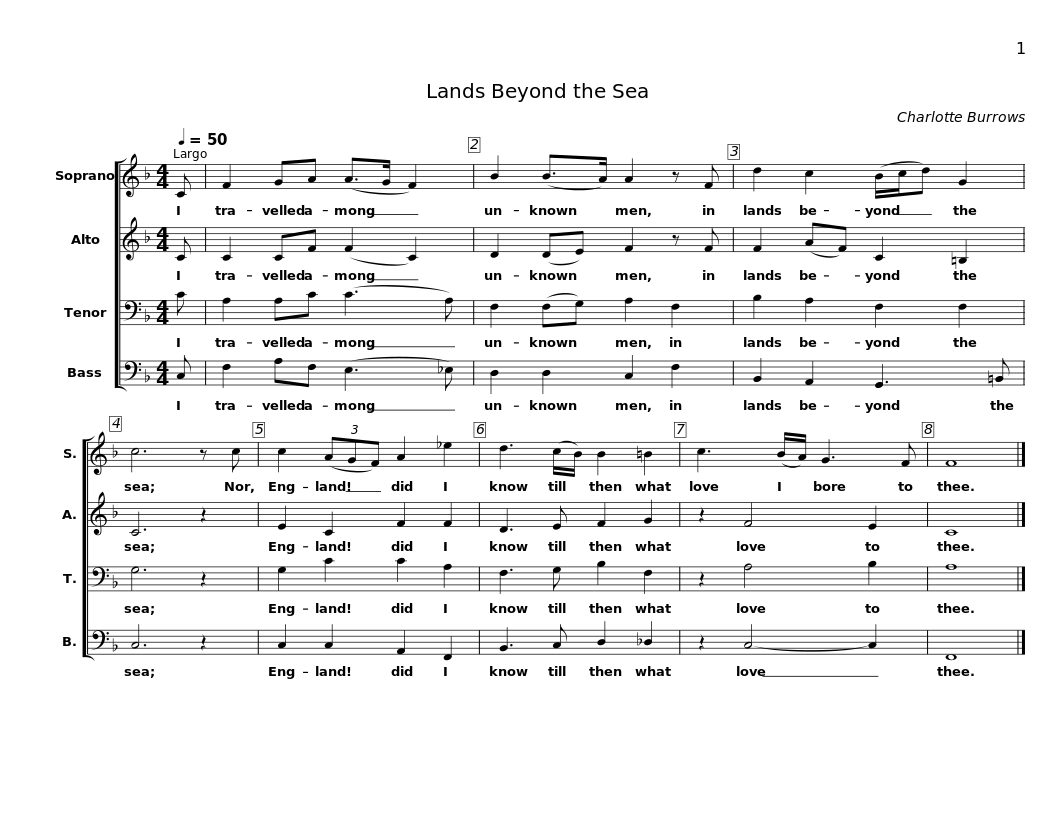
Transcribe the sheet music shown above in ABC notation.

X:1
%%score [ 1 2 3 4 ]
L:1/8
Q:1/4=50
M:4/4
I:linebreak $
K:F
V:1 treble
V:2 treble
V:3 bass
V:4 bass
V:1
 C | F2 GA (A>G F2) | B2 (B>A) A2 z F | d2 c2 (B/c/d) G2 | c6 z c |$ %5
 c2 (3(AGF) A2 _e2 | d3 (c/B/) B2 =B2 | c3 (B/A/) G3 F | F8 |] %9
V:2
 C | C2 CF (F2 C2) | D2 (DE) F2 z F | F2 (AF) C2 =B,2 | C6 z2 |$ %5
 E2 C2 F2 F2 | D3 E F2 G2 | z2 F4 E2 | C8 |] %9
V:3
 C | A,2 A,C (C3 A,) | F,2 (F,G,) A,2 F,2 | B,2 A,2 F,2 F,2 | G,6 z2 |$ %5
 G,2 C2 C2 A,2 | F,3 G, B,2 F,2 | z2 A,4 B,2 | A,8 |] %9
V:4
 C, | F,2 A,F, (E,3 _E,) | D,2 D,2 C,2 F,2 | B,,2 A,,2 G,,3 =B,, | C,6 z2 |$ %5
 C,2 C,2 A,,2 F,,2 | B,,3 C, D,2 _D,2 | z2 C,4- C,2 | F,,8 |] %9
